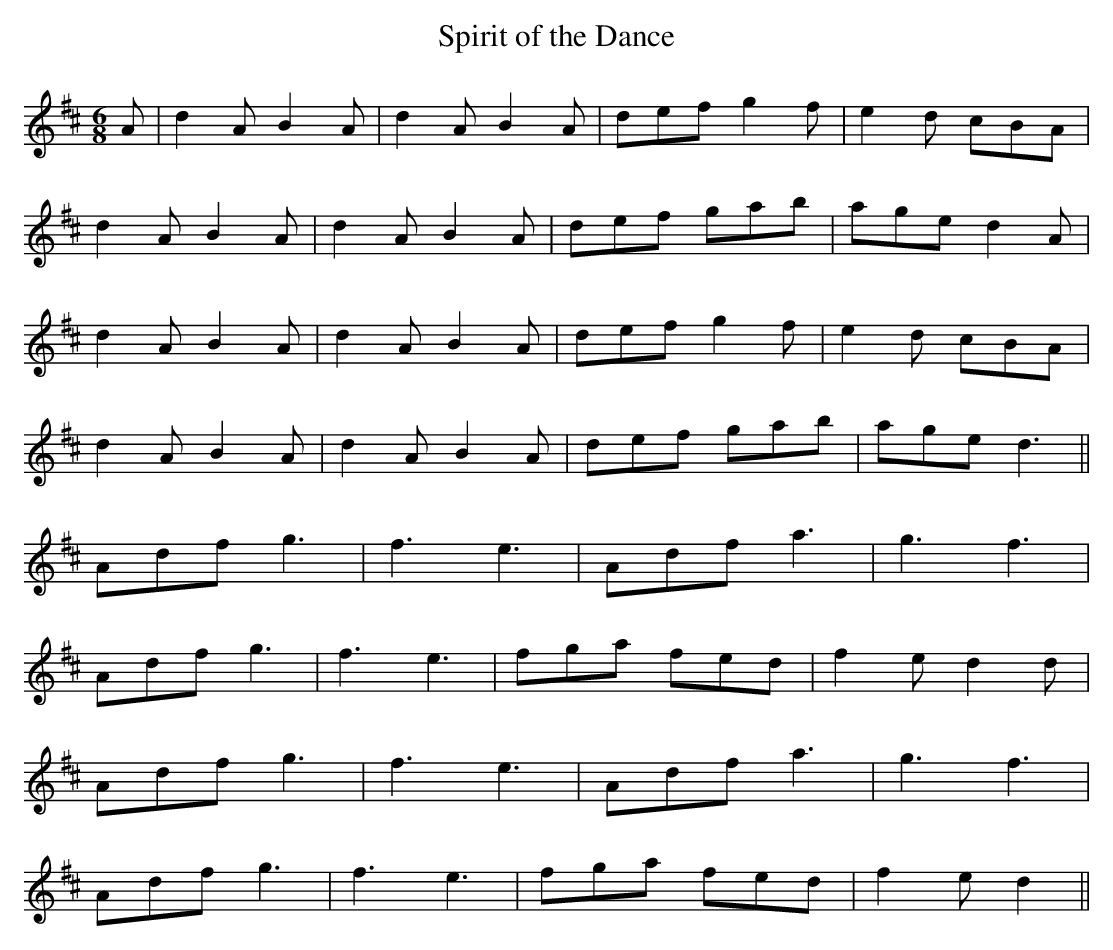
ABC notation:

X:1
T:Spirit of the Dance
M:6/8
K:D
A|d2 A B2 A|d2 A B2 A|def g2 f|e2 d cBA|
d2 A B2 A|d2 A B2 A|def gab|age d2 A|
d2 A B2 A|d2 A B2 A|def g2 f|e2 d cBA|
d2 A B2 A|d2 A B2 A|def gab|age d3||
Adf g3|f3 e3|Adf a3|g3 f3|
Adf g3|f3 e3|fga fed|f2 e d2 d|
Adf g3|f3 e3|Adf a3|g3 f3|
Adf g3|f3 e3|fga fed|f2 e d2||
